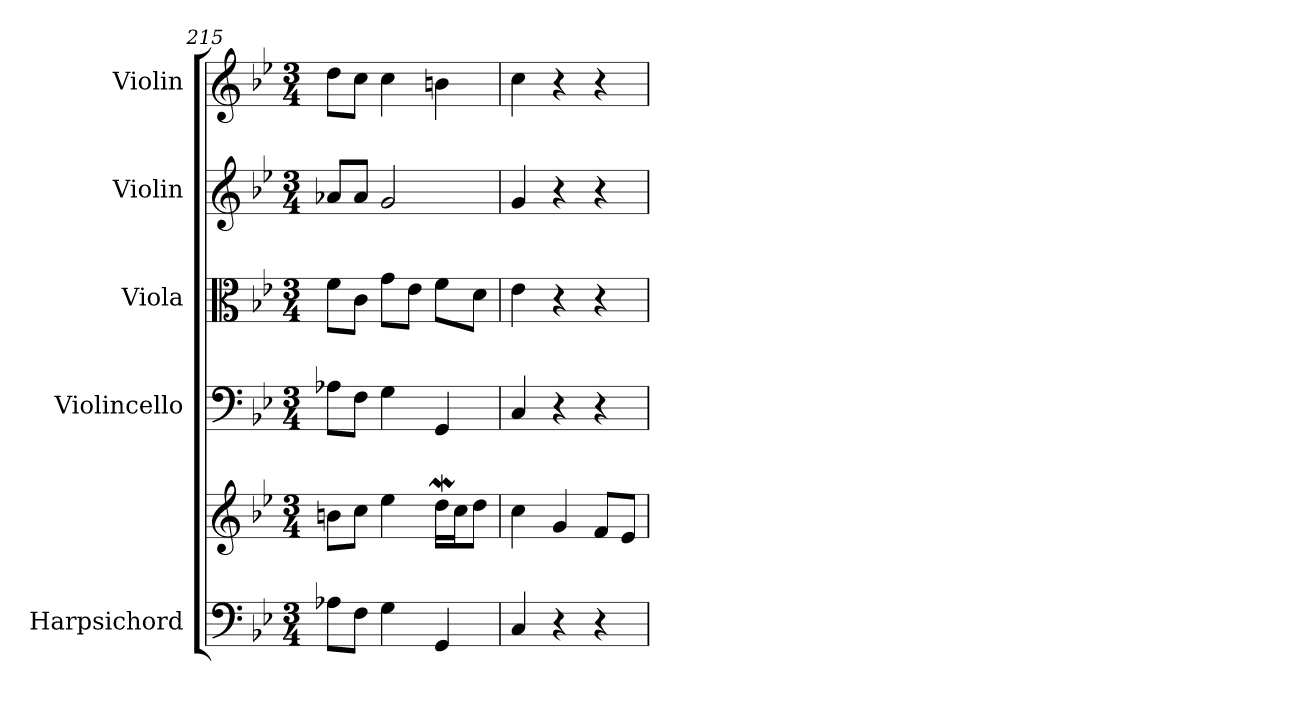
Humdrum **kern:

**kern	**kern	**kern	**kern	**kern	**kern
*part5	*part5	*part4	*part3	*part2	*part1
*staff6	*staff5	*staff4	*staff3	*staff2	*staff1
*I"Harpsichord	*	*I"Violincello	*I"Viola	*I"Violin	*I"Violin
*I'Hpschd	*	*I'Vc	*I'Vla	*I'Vln	*I'Vln
*clefF4	*clefG2	*clefF4	*clefC3	*clefG2	*clefG2
*k[b-e-]	*k[b-e-]	*k[b-e-]	*k[b-e-]	*k[b-e-]	*k[b-e-]
*M3/4	*M3/4	*M3/4	*M3/4	*M3/4	*M3/4
=215	=215	=215	=215	=215	=215
8A-X\L	8bn\L	8A-X\L	8f\L	8a-X/L	8dd\L
8F\J	8cc\J	8F\J	8c\J	8a-/J	8cc\J
4G\	4ee-\	4G\	8g\L	2g/	4cc\
.	.	.	8e-\J	.	.
4GG/	16ddW\LL	4GG/	8f\L	.	4bn\
.	16cc\J	.	.	.	.
.	8dd\J	.	8d\J	.	.
=216	=216	=216	=216	=216	=216
4C/	4cc\	4C/	4e-\	4g/	4cc\
4r	4g/	4r	4r	4r	4r
4r	8f/L	4r	4r	4r	4r
.	8e-/J	.	.	.	.
=	=	=	=	=	=
*-	*-	*-	*-	*-	*-
